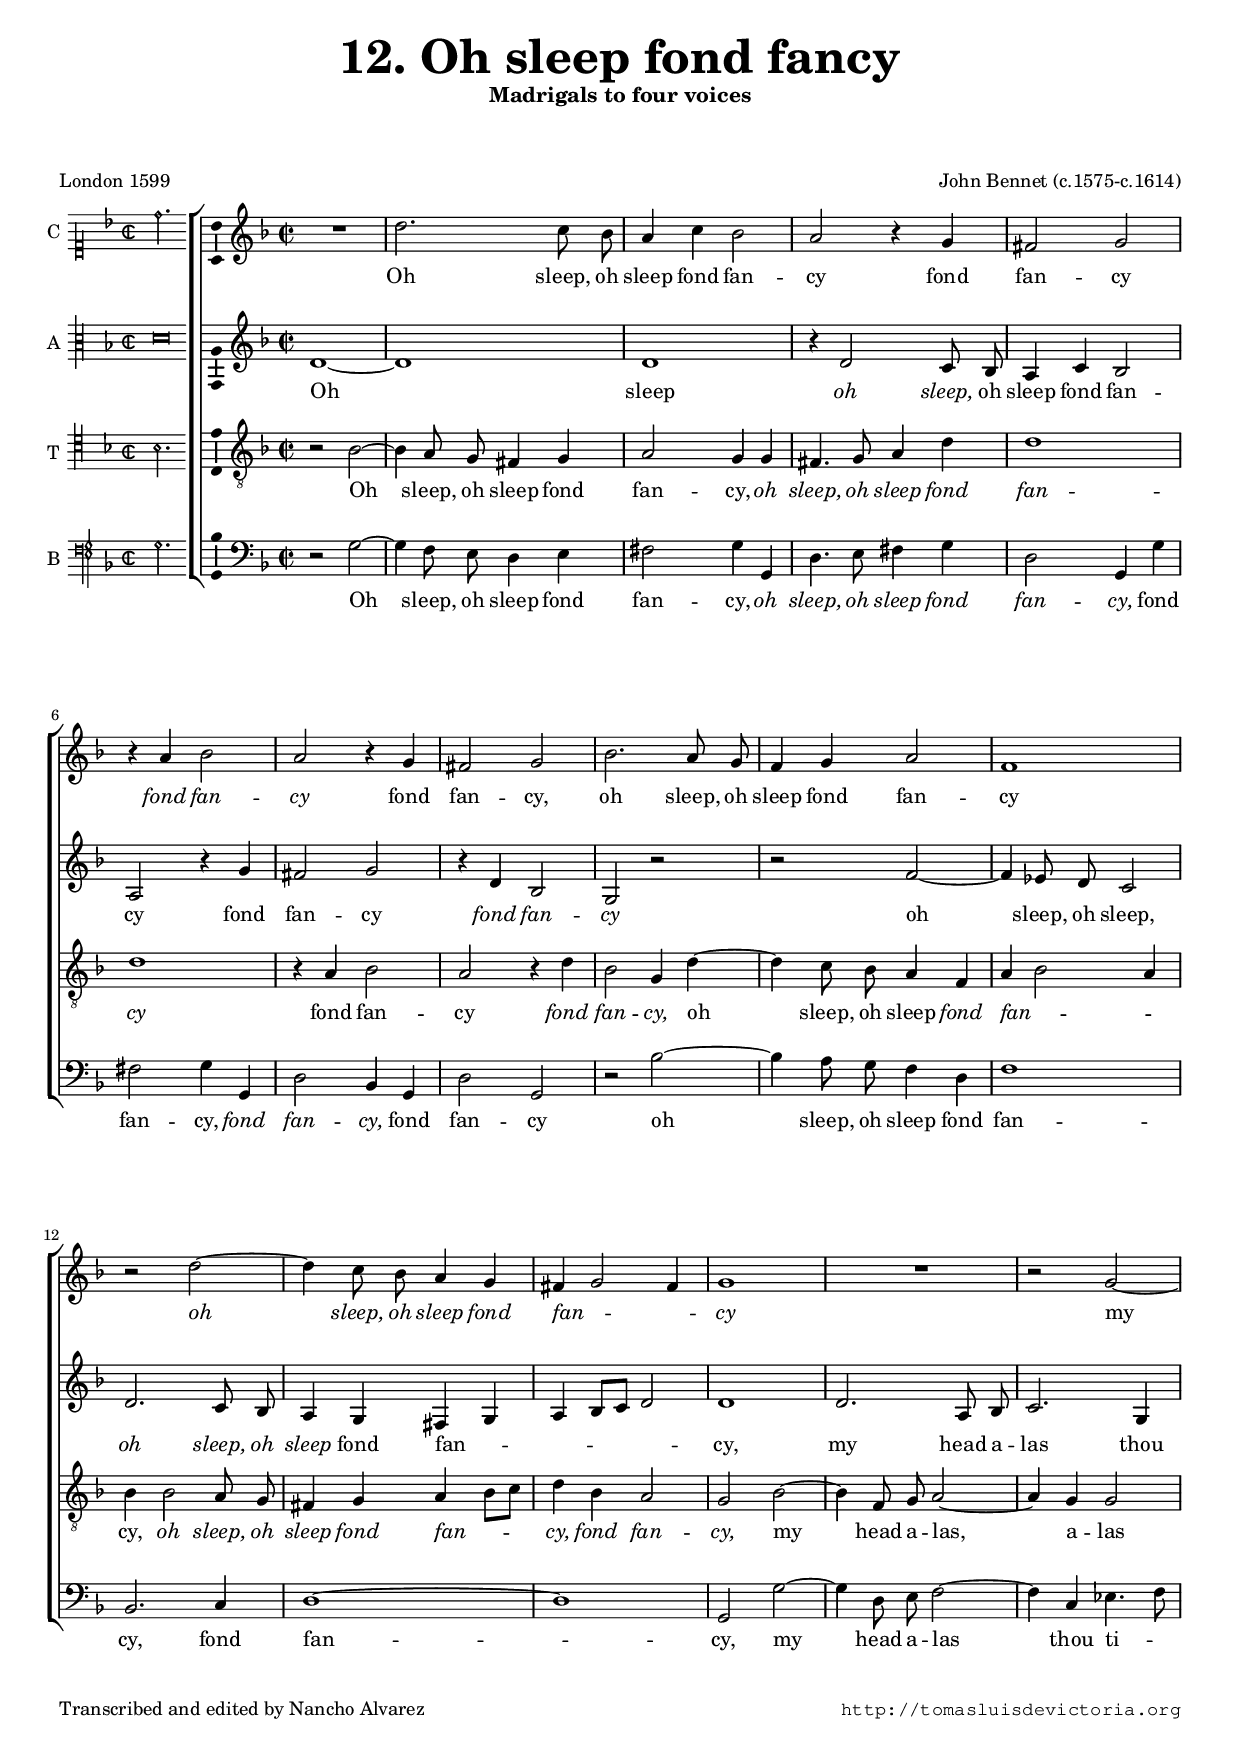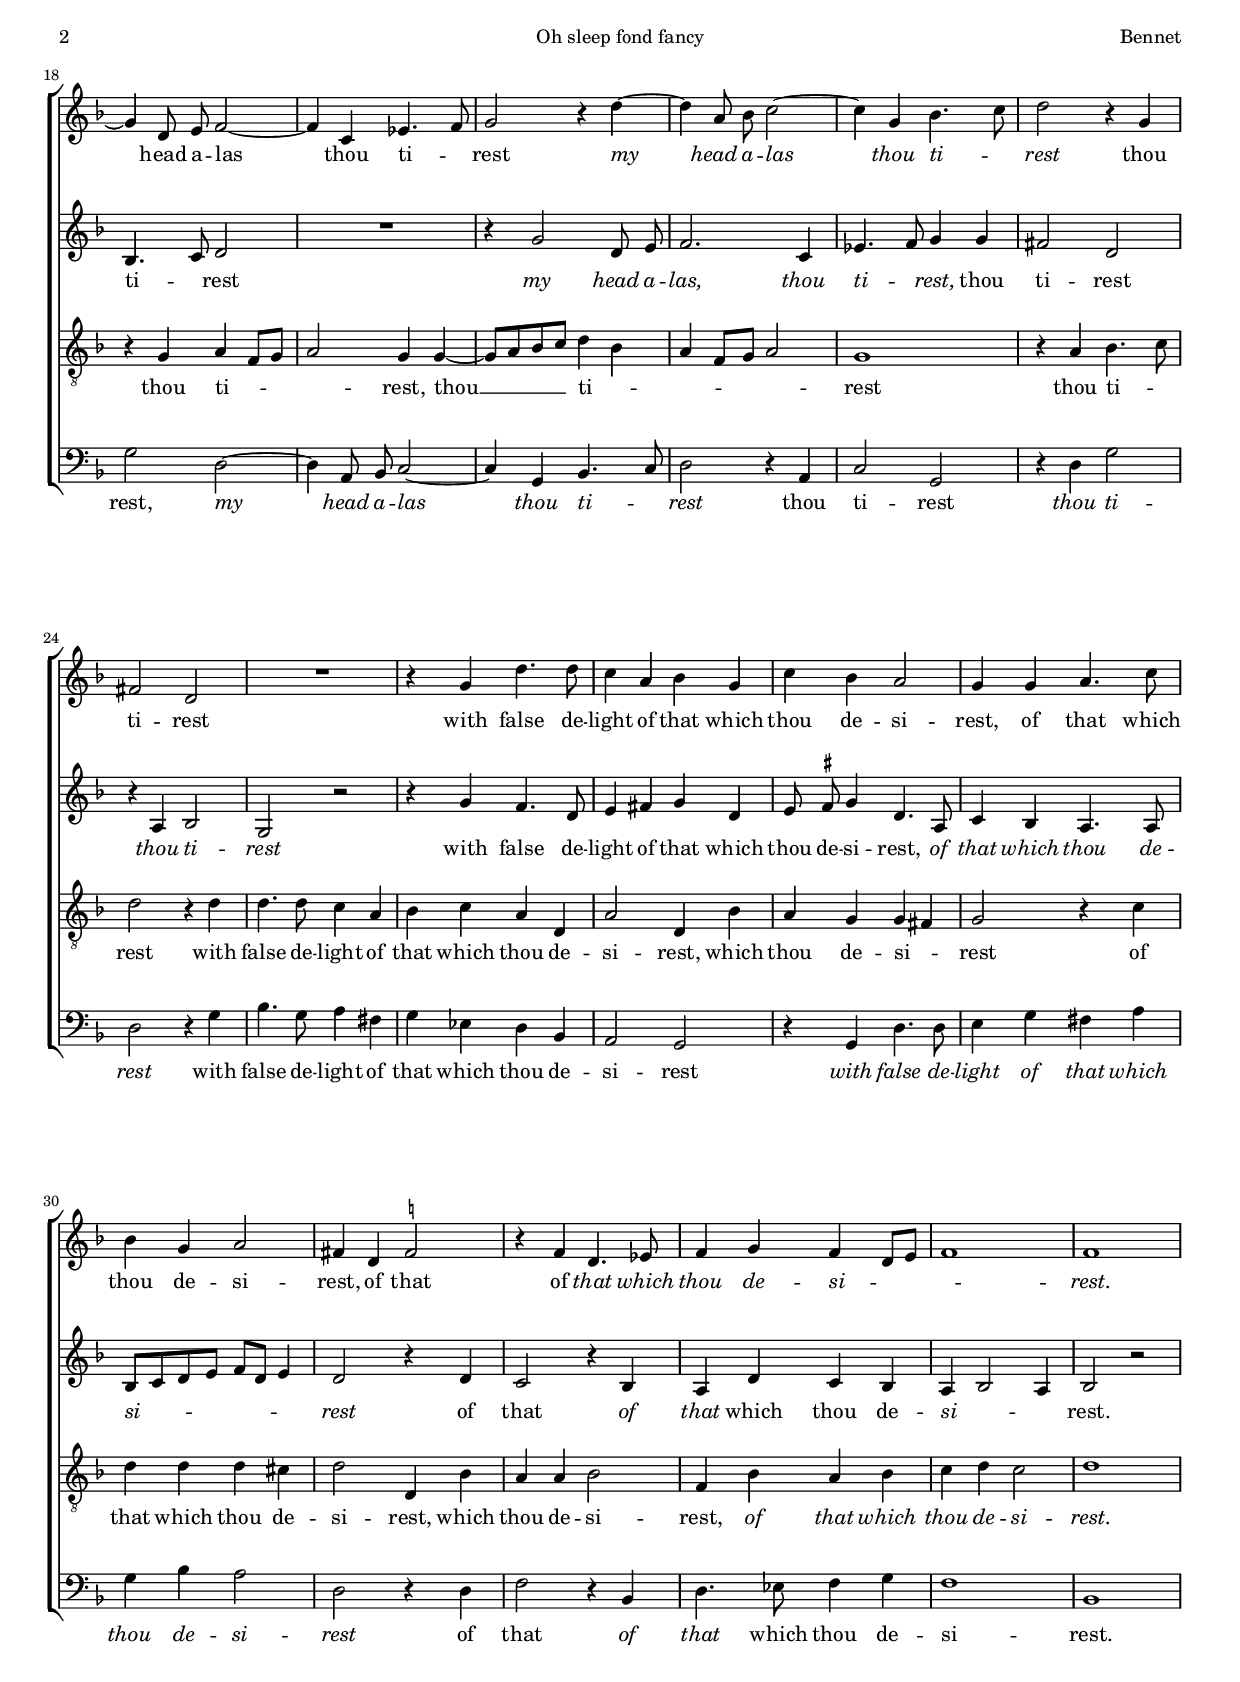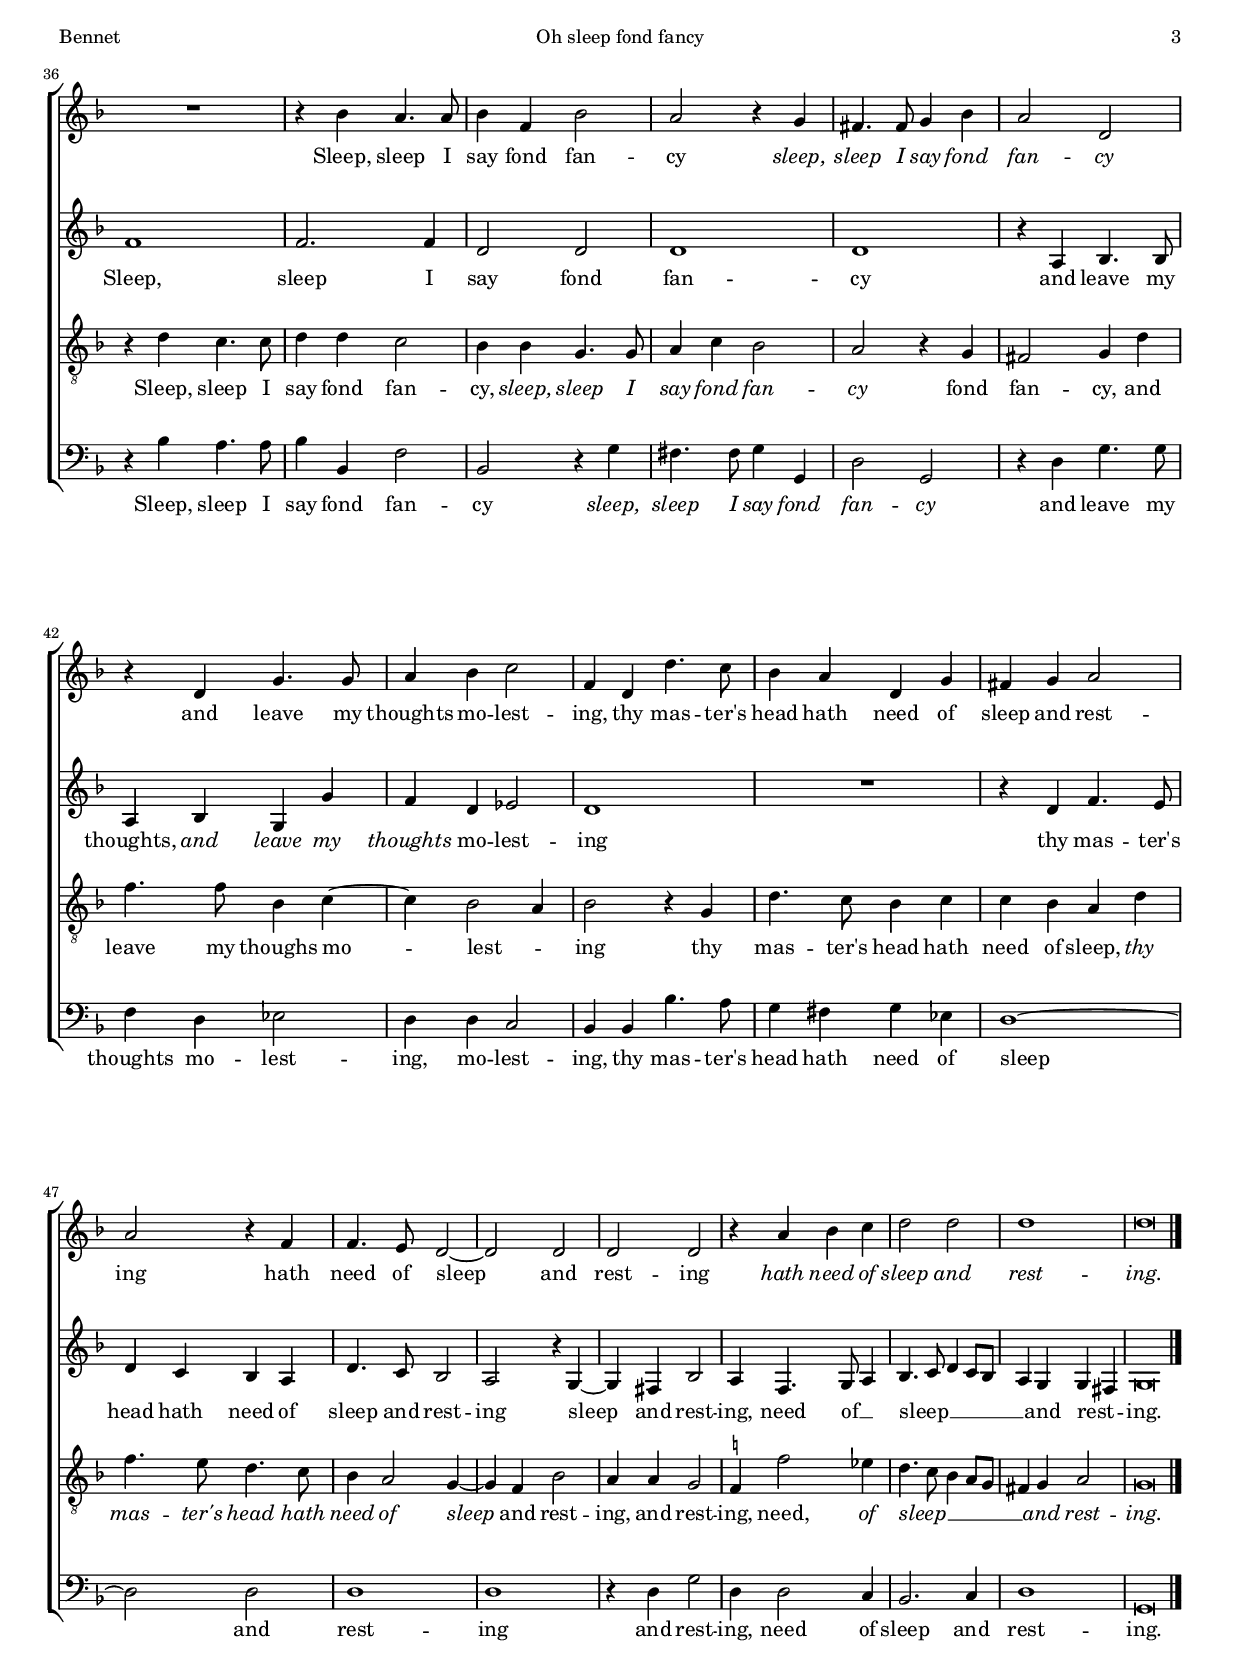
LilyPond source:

\version "2.18.0"

#(set-default-paper-size "a4")
#(set-global-staff-size 16.35)
#(ly:set-option 'point-and-click #f)
%mobile -s15.5 -i3.2

italicas=\override LyricText.font-shape = #'italic
rectas=\override LyricText.font-shape = #'upright
ss=\once \set suggestAccidentals = ##t
mtempo={\tempo 4 = 100}
mtempob={\tempo 4 = 50}
incipitwidth = 20
mt=#(define-music-function (parser location offset) (number?) ; move lyric text
      #{ \once \override LyricText.X-offset = -$offset #})


htitle="Oh sleep fond fancy"
hcomposer="Bennet"

\header {
	title=\markup{\fontsize #4 "12. Oh sleep fond fancy"}
	subtitle="Madrigals to four voices"
	subsubtitle=\markup{\null \vspace #2 }
	composer="John Bennet (c.1575-c.1614)"
        pdfauthor=\composer
	%opus="(-)"
	poet=\markup{"London 1599"} % Madrigalls to foure voyces newly published by Iohn Bennet his first works (1599)
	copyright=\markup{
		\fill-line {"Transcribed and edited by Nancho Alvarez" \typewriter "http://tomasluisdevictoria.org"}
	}
%	tagline=""
}

global={\key f \major \time 2/2
        \skip 1*54 \bar "|."
}


cantus=\relative c''{
	R1
	d2. c8 bes
	a4 c bes2
	a r4 g
	fis2 g
	r4 a bes2
	a r4 g
	fis2 g
	bes2. a8 g
	f4 g a2
	f1
	r2 d' ~
	d4 c8 bes a4 g
	fis4 g2 fis4
	g1
	R1
	r2 g ~
	g4 d8 e f2 ~
	f4 c ees4. f8
	g2 r4 d' ~
	d4 a8 bes c2 ~
	c4 g bes4. c8
	d2 r4 g,
	fis2 d
	R1
	r4 g d'4. d8
	c4 a bes g
	c bes a2
	g4 g a4. c8
	bes4 g a2
	fis4 d \ss f2
	r4 f d4. ees8
	f4 g f d8[ e] 
	f1
	f
	\break
	R1
	r4 bes a4. a8
	bes4 f bes2
	a r4 g
	fis4. fis8 g4 bes
	a2 d,
	r4 d g4. g8
	a4 bes c2
	f,4 d d'4. c8
	bes4 a d, g
	fis4 g a2
	a r4 f
	f4. e8 d2 ~
	d d
	d d
	r4 a' bes c
	d2 d
	d1
	d\breve*1/2
}

altus=\relative c'{
	d1 ~
	d
	d
	r4 d2 c8 bes
	a4 c bes2
	a r4 g'
	fis2 g
	r4 d bes2
	g r
	r f' ~
	f4 ees8 d c2
	d2. c8 bes
	a4 g fis4 g
	a bes8[ c] d2
	d1
	d2. a8 bes
	c2. g4
	bes4. c8 d2
	R1
	r4 g2 d8 e
	f2. c4
	ees4. f8 g4 g
	fis2 d
	r4 a bes2
	g2 r
	r4 g' f4. d8
	e4 fis g d
	e8 \ss fis g4 d4. a8
	c4 bes a4. a8
	bes[ c d e] f[ d] e4
	d2 r4 d
	c2 r4 bes
	a d c bes
	a bes2 a4
	bes2 r
	f'1
	f2. f4
	d2 d
	d1
	d
	r4 a bes4. bes8
	a4 bes g g'
	f d ees2
	d1
	R1
	r4 d f4. e8
	d4 c bes a
	d4. c8 bes2
	a2 r4 g ~
	g fis bes2
	a4 f4. g8 a4
	bes4. c8 d4 c8[ bes]
	a4 g g fis
	g\breve*1/2
}

tenor=\relative c'{
	r2 bes ~
	bes4 a8 g fis4 g
	a2 g4 g
	fis4. g8 a4 d
	d1
	d
	r4 a bes2
	a r4 d
	bes2 g4 d' ~
	d4 c8 bes a4 f 
	a bes2 a4
	bes4 bes2 a8 g
	fis4 g a bes8[ c]
	d4 bes a2
	g bes ~
	bes4 f8 g a2 ~
	a4 g g2
	r4 g a f8[ g]
	a2 g4 g ~
	g8[ a bes c] d4 bes
	a f8[ g] a2
	g1
	r4 a bes4. c8
	d2 r4 d
	d4. d8 c4 a
	bes c a d,
	a'2 d,4 bes'
	a g g fis
	g2 r4 c
	d d d cis
	d2 d,4 bes'
	a4 a bes2
	f4 bes a bes
	c d c2
	d1
	r4 d c4. c8
	d4 d c2
	bes4 bes g4. g8
	a4 c bes2
	a2 r4 g
	fis2 g4 d'
	f4. f8 bes,4 c ~
	c bes2 a4
	bes2 r4 g
	d'4. c8 bes4 c
	c bes a d
	f4. e8 d4. c8
	bes4 a2 g4 ~
	g f bes2
	a4 a g2
	\ss f!4 f'2 ees4 % sostenido en el original
	d4. c8 bes4 a8[ g]
	fis4 g a2
	g\breve*1/2
}

bassus=\relative c'{
	r2 g ~
	g4 f8 e d4 e
	fis2 g4 g,
	d'4. e8 fis4 g
	d2 g,4 g'
	fis2 g4 g,
	d'2 bes4 g
	d'2 g,
	r2 bes' ~
	bes4 a8 g f4 d
	f1
	bes,2. c4
	d1 ~
	d
	g,2 g' ~
	g4 d8 e f2 ~
	f4 c ees4. f8
	g2 d ~
	d4 a8 bes c2 ~
	c4 g bes4. c8
	d2 r4 a
	c2 g
	r4 d' g2
	d2 r4 g
	bes4. g8 a4 fis
	g ees d bes
	a2 g
	r4 g d'4. d8
	e4 g fis a
	g bes a2
	d, r4 d
	f2 r4 bes,
	d4. ees8 f4 g
	f1
	bes,
	r4 bes' a4. a8
	bes4 bes, f'2
	bes,2 r4 g'
	fis4. fis8 g4 g,
	d'2 g,
	r4 d' g4. g8
	f4 d ees2
	d4 d c2
	bes4 bes bes'4. a8
	g4 fis g ees
	d1 ~
	d2 d
	d1
	d
	r4 d g2
	d4 d2 c4
	bes2. c4
	d1
	g,\breve*1/2
}

textocantus=\lyricmode{
Oh sleep, oh sleep fond fan -- cy % O sleepe fond fancie
fond fan -- cy
\italicas fond fan -- cy\rectas
fond fan -- cy,
oh sleep,
oh sleep fond fan -- cy
\italicas oh sleep, oh sleep fond fan -- _ _ cy \rectas
my head a -- las thou ti -- _ rest % tye
\italicas my \mt #2.7 head a -- las thou ti -- _ rest \rectas
thou ti -- rest
with false de -- light
of that which thou de -- si -- rest,
of that which thou de -- si -- rest,
of that 
of 
\italicas
that which thou de -- si -- _ _ rest.
\rectas
Sleep, sleep I say fond fan -- cy
\italicas sleep, sleep I say fond fan -- cy \rectas
and leave my thoughts mo -- lest -- ing,
thy mas -- ter's head
hath need of sleep and rest -- ing
hath need of sleep and rest -- ing
\italicas hath need of sleep and rest -- ing. \rectas
}

textoaltus=\lyricmode{
Oh sleep
\italicas oh sleep, \rectas
oh sleep fond fan -- cy
fond fan -- cy
\italicas fond fan -- cy \rectas
oh sleep, oh sleep,
\italicas oh sleep, oh sleep \rectas
fond fan -- _ _ _ _ cy,
my head a -- las
thou ti -- _ rest
\italicas my head a -- las,
thou ti -- _ rest, \rectas
thou ti -- rest
\italicas thou ti -- rest \rectas
with false de -- light
of that which thou de -- si -- rest,
\italicas 
of that which thou de -- si -- _ _ rest
\rectas
of that \italicas of that \rectas
which thou de -- \italicas si -- _ _ \rectas rest. % _ _ si
Sleep, sleep I say fond fan -- cy % sleep, I say,
and leave my thoughts,
\italicas and leave my thoughts \rectas mo -- lest -- ing
thy mas -- ter's  head
hath need of sleep and rest -- ing
sleep and rest -- ing,
need of __ _ sleep __ _ _ _ _ and rest -- _ ing.
}

textotenor=\lyricmode{
Oh sleep, oh sleep fond fan -- cy,
\italicas oh sleep, oh sleep fond fan -- cy \rectas
fond fan -- cy
\italicas fond fan -- cy, \rectas
oh sleep, oh sleep
\italicas fond fan -- _ _ \rectas cy, % oh sleep fond fan 
\italicas oh sleep, 
oh sleep fond fan -- _ cy,
fond fan -- cy, \rectas
my head a -- las, a -- las
thou ti -- _ _ rest,
thou __ ti -- _ _ _ _ rest
thou ti -- _ rest
with false de -- light
of that which thou de -- si -- rest,
which thou de -- si -- _ rest
of that which thou de -- si -- rest,
which thou de -- si -- rest,
\italicas of that which thou de -- si -- rest. \rectas
Sleep, sleep I say fond fan -- cy,
\italicas sleep, sleep I say fond fan -- cy \rectas
fond fan -- cy,
and leave my thoughs mo -- lest -- _ ing
thy mas -- ter's head hath need of sleep,
\italicas thy mas -- ter's head hath need of sleep \rectas
and rest -- ing,
and rest -- ing,
need, 
\italicas of sleep __ _ _ _ _  and rest -- ing.
}

textobassus=\lyricmode{
Oh sleep, oh sleep fond fan -- cy,
\italicas oh sleep, oh sleep fond fan -- cy, \rectas
fond fan -- cy,
\italicas fond fan -- cy, \rectas
fond fan -- cy
oh sleep, oh sleep fond fan -- cy,
fond fan -- cy,
my head a -- las 
thou ti -- _ rest, % tierest
\italicas my head a -- las thou ti -- _ rest \rectas
thou ti -- rest
\italicas thou ti -- rest \rectas
with false de -- light
of that which thou de -- si -- rest
\italicas with false de -- light
of that which thou de -- si -- rest \rectas % thou so
of that
\italicas of that \rectas
which thou de -- si -- rest.
Sleep, sleep I say fond fan -- cy
\italicas sleep, sleep
I say fond fan -- cy \rectas
and leave my thoughts mo -- lest -- ing,
mo -- lest -- ing,
thy mas -- ter's head hath need of sleep
and rest -- ing
and rest -- ing,
need of sleep and rest -- ing.
}


incipitcantus=\markup{
	\score{
		{ 
		%\set Staff.instrumentName="Cantus "
		\set Staff.instrumentName="C "
		\override NoteHead.style = #'neomensural
		\override Staff.TimeSignature.style = #'neomensural
		\cadenzaOn 
		\clef "petrucci-c1"
		\key f \major
		\time 2/2
                d''2.
		} 

	\layout { line-width=\incipitwidth indent = 0 }
	}
}

incipitaltus=\markup{
	\score{
		{ 
		%\set Staff.instrumentName="Altus    "
		\set Staff.instrumentName="A "
		\override NoteHead.style = #'neomensural 
		\override Staff.TimeSignature.style = #'neomensural
		\cadenzaOn 
		\clef "petrucci-c3"
		\key f \major
		\time 2/2
                d'\breve*3/8
		} 
	\layout { line-width=\incipitwidth indent = 0 }
	}
}


incipittenor=\markup{
	\score{
		{ 
		%\set Staff.instrumentName="Tenor   "
		\set Staff.instrumentName="T "
		\override NoteHead.style = #'neomensural 
		\override Staff.TimeSignature.style = #'neomensural
		\cadenzaOn 
		\clef "petrucci-c4"
		\key f \major
		\time 2/2
                bes2.
		} 
	\layout { line-width=\incipitwidth indent=0 }
	}
}

incipitbassus=\markup{
	\score{
		{ 
		%\set Staff.instrumentName="Bassus "
		\set Staff.instrumentName="B "
		\override NoteHead.style = #'neomensural
		\override Staff.TimeSignature.style = #'neomensural
		\cadenzaOn 
		\clef "petrucci-f4"
		\key f \major
		\time 2/2
                g2.
		} 
	\layout { line-width=\incipitwidth indent = 0 }
	}
}

%\layout {
%       \context {\Voice
%               \remove Ligature_bracket_engraver
%               \consists Mensural_ligature_engraver
%       }
%       line-width=\incipitwidth
%       indent = 0
%}



\score {\transpose c' c'{
\new ChoirStaff<<

	\new Staff <<\global
	\new Voice="v1" {
		\set Staff.instrumentName=\incipitcantus
		%\set Staff.instrumentName="Cantus "
		\clef "treble"
		\cantus }
	\new Lyrics \lyricsto "v1" {\textocantus }
	>>

	\new Staff <<\global
	\new Voice="v2" {
		\set Staff.instrumentName=\incipitaltus
		%\set Staff.instrumentName="Alto "
		\clef "treble"
		\altus }
	\new Lyrics \lyricsto "v2" {\textoaltus }
	>>
	
	\new Staff <<\global
	\new Voice="v3" {
		\set Staff.instrumentName=\incipittenor
		%\set Staff.instrumentName="Tenor "
		\clef "G_8"
		\tenor }
	\new Lyrics \lyricsto "v3" {\textotenor }
	>>

	\new Staff <<\global
	\new Voice="v4" {
		\set Staff.instrumentName=\incipitbassus
		%\set Staff.instrumentName="Bass "
		\clef "bass"
		\bassus }
	\new Lyrics \lyricsto "v4" {\textobassus }
	>>
	
>>

	} % transpose

\layout{ 
	\context {\Lyrics 
		\override VerticalAxisGroup.staff-affinity = #UP
		\override VerticalAxisGroup.nonstaff-relatedstaff-spacing =
			#'((basic-distance . 0) (minimum-distance . 0) (padding . .7))
		\override LyricText.font-size = #1.1
		\override LyricHyphen.minimum-distance = #0.5
	}
	\context {\Score 
		tempoHideNote = ##t
		\override BarNumber.padding = #2 
	}
	\context {\Voice 
		%melismaBusyProperties = #'()
		autoBeaming = ##f
	}
	\context {\Staff 
                %\RemoveEmptyStaves
                %\override VerticalAxisGroup.remove-first = ##t
		\override VerticalAxisGroup.staff-staff-spacing =
			#'((basic-distance . 11) (minimum-distance . 0) (padding . 1))
		\consists Ambitus_engraver 
		\override LigatureBracket.padding = #1
	}
}

%\midi { \mtempo }

}


\paper{
	evenHeaderMarkup=\markup  \fill-line { \fromproperty #'page:page-number-string \htitle \hcomposer }
	oddHeaderMarkup= \markup  \fill-line { \on-the-fly #not-first-page \hcomposer \on-the-fly #not-first-page \htitle \on-the-fly #not-first-page \fromproperty #'page:page-number-string }
	%system-count=6
	page-count = 3
	ragged-last-bottom = ##f
	indent=2.4\cm
	system-system-spacing =
	#'((basic-distance . 20) (minimum-distance . 0) (padding . 5))
	top-system-spacing = % header
	#'((basic-distance . 8) (minimum-distance . 0) (padding . 0))
	last-bottom-spacing = % footer
	#'((basic-distance . 12) (minimum-distance . 0) (padding . 0))
	markup-system-spacing.padding = #1.5
}
